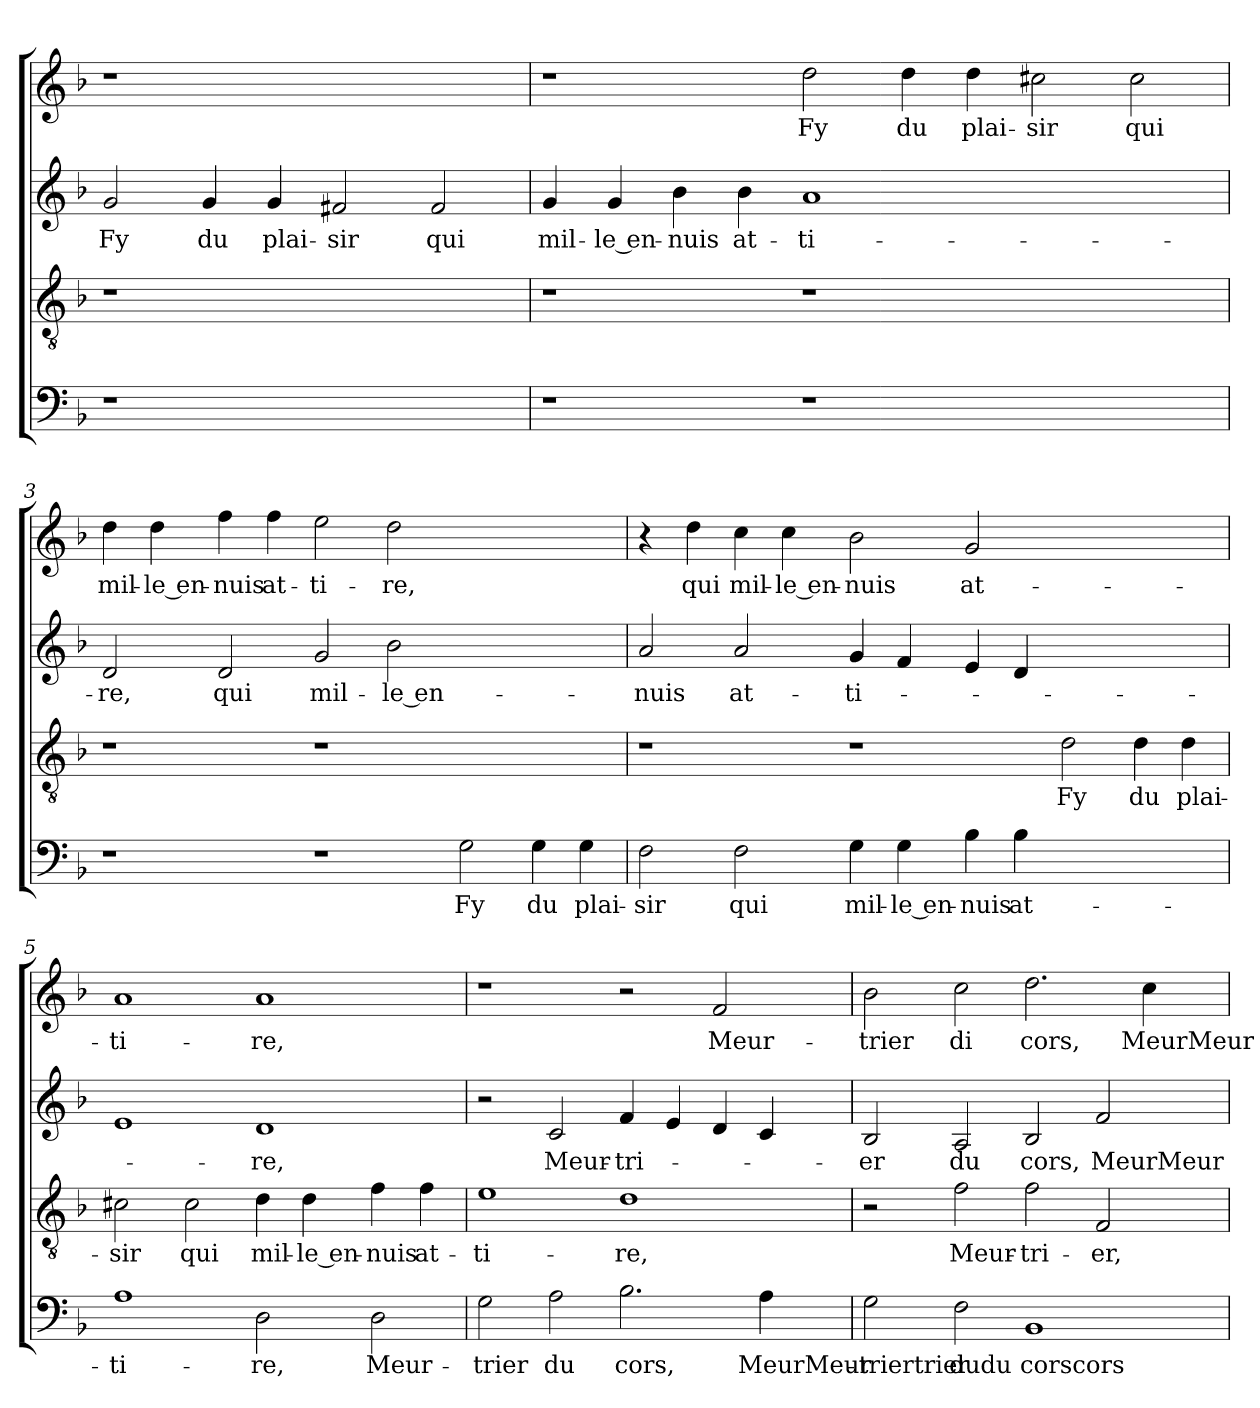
**kern	**text	**kern	**text	**kern	**text	**kern	**text
*part4	*part4	*part3	*part3	*part2	*part2	*part1	*part1
*staff4	*staff4	*staff3	*staff3	*staff2	*staff2	*staff1	*staff1
*clefF4	*	*clefGv2	*	*clefG2	*	*clefG2	*
*k[b-]	*	*k[b-]	*	*k[b-]	*	*k[b-]	*
=1	=1	=1	=1	=1	=1	=1	=1
1r	.	1r	.	2g	Fy	1r	.
.	.	.	.	4g	du	.	.
.	.	.	.	4g	plai-	.	.
1ryy	.	1ryy	.	2f#X	-sir	1ryy	.
.	.	.	.	2f#	qui	.	.
=2	=2	=2	=2	=2	=2	=2	=2
1r	.	1r	.	4g	mil-	1r	.
.	.	.	.	4g	-le en-	.	.
.	.	.	.	4b-	-nuis	.	.
.	.	.	.	4b-	at-	.	.
1r	.	1r	.	1a	-ti-	2dd	Fy
.	.	.	.	.	.	4dd	du
.	.	.	.	.	.	4dd	plai-
1ryy	.	1ryy	.	1ryy	.	2cc#X	-sir
.	.	.	.	.	.	2cc#	qui
=3	=3	=3	=3	=3	=3	=3	=3
1r	.	1r	.	2d	-re,	4dd	mil-
.	.	.	.	.	.	4dd	-le en-
.	.	.	.	2d	qui	4ff	-nuis
.	.	.	.	.	.	4ff	at-
1r	.	1r	.	2g	mil-	2ee	-ti-
.	.	.	.	2b-	-le en-	2dd	-re,
2G	Fy	1ryy	.	1ryy	.	1ryy	.
4G	du	.	.	.	.	.	.
4G	plai-	.	.	.	.	.	.
=4	=4	=4	=4	=4	=4	=4	=4
2F	-sir	1r	.	2a	-nuis	4r	.
.	.	.	.	.	.	4dd	qui
2F	qui	.	.	2a	at-	4cc	mil-
.	.	.	.	.	.	4cc	-le en-
4G	mil-	1r	.	4g	-ti-	2b-	-nuis
4G	-le en-	.	.	4f	.	.	.
4B-	-nuis	.	.	4e	.	2g	at-
4B-	at-	.	.	4d	.	.	.
1ryy	.	2d	Fy	1ryy	.	1ryy	.
.	.	4d	du	.	.	.	.
.	.	4d	plai-	.	.	.	.
!!LO:LB:g=z
=5	=5	=5	=5	=5	=5	=5	=5
1A	-ti-	2c#X	-sir	1e	.	1a	-ti-
.	.	2c#	qui	.	.	.	.
2D	-re,	4d	mil-	1d	-re,	1a	-re,
.	.	4d	-le en-	.	.	.	.
2D	Meur-	4f	-nuis	.	.	.	.
.	.	4f	at-	.	.	.	.
=6	=6	=6	=6	=6	=6	=6	=6
2G	-trier	1e	-ti-	2r	.	1r	.
2A	du	.	.	2c	Meur-	.	.
2.B-	cors,	1d	-re,	4f	-tri-	2r	.
.	.	.	.	4e	.	.	.
.	.	.	.	4d	.	2f	Meur-
4A	MeurMeur-	.	.	4c	.	.	.
=7	=7	=7	=7	=7	=7	=7	=7
2G	-triertrier	2r	.	2B-	-er	2b-	-trier
2F	dudu	2f	Meur-	2A	du	2cc	di
1BB-	corscors	2f	-tri-	2B-	cors,	2.dd	cors,
.	.	2F	-er,	2f	MeurMeur-	.	.
.	.	.	.	.	.	4cc	MeurMeur-
=	=	=	=	=	=	=	=
*-	*-	*-	*-	*-	*-	*-	*-
